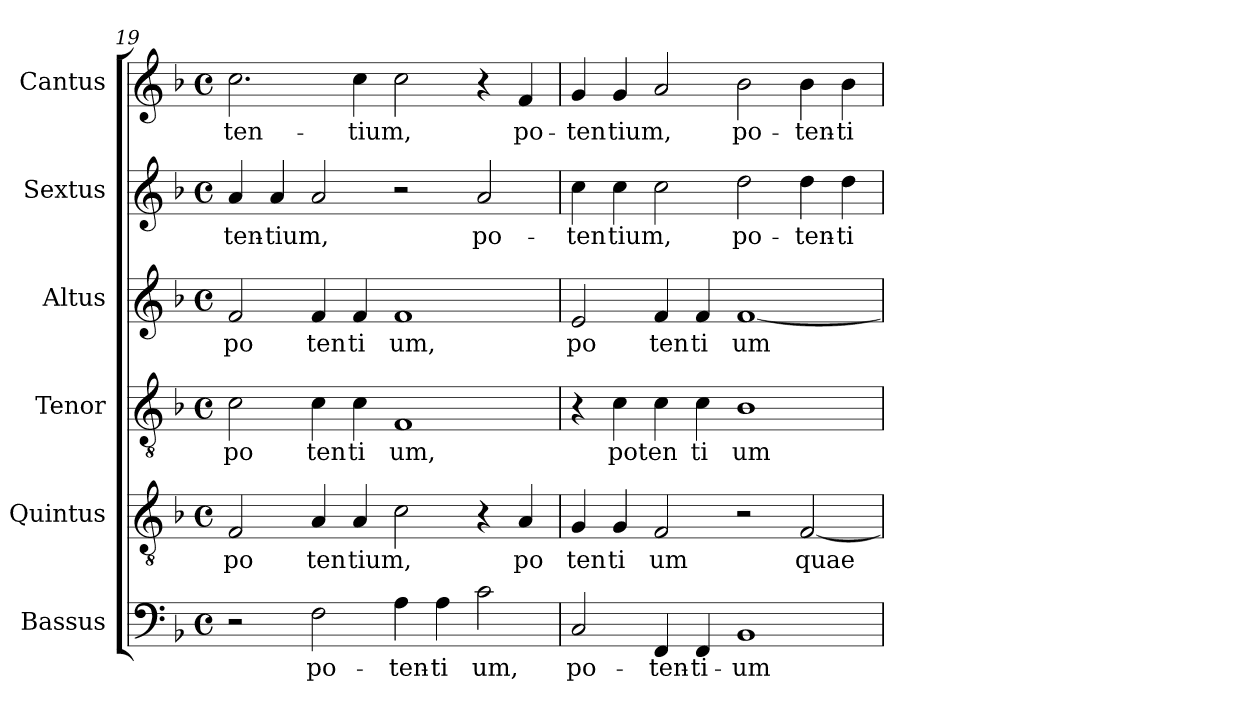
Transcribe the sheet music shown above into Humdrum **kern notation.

**kern	**text	**kern	**text	**kern	**text	**kern	**text	**kern	**text	**kern	**text
*part6	*part6	*part5	*part5	*part4	*part4	*part3	*part3	*part2	*part2	*part1	*part1
*staff6	*staff6	*staff5	*staff5	*staff4	*staff4	*staff3	*staff3	*staff2	*staff2	*staff1	*staff1
*I"Bassus	*	*I"Quintus	*	*I"Tenor	*	*I"Altus	*	*I"Sextus	*	*I"Cantus	*
*clefF4	*	*clefGv2	*	*clefGv2	*	*clefG2	*	*clefG2	*	*clefG2	*
*k[b-]	*	*k[b-]	*	*k[b-]	*	*k[b-]	*	*k[b-]	*	*k[b-]	*
*F:	*	*F:	*	*F:	*	*F:	*	*F:	*	*F:	*
*M4/4	*	*M4/4	*	*M4/4	*	*M4/4	*	*M4/4	*	*M4/4	*
*met(c)	*	*met(c)	*	*met(c)	*	*met(c)	*	*met(c)	*	*met(c)	*
=19	=19	=19	=19	=19	=19	=19	=19	=19	=19	=19	=19
!	!	!	!LO:LY:b:cj	!	!LO:LY:b:cj	!	!LO:LY:b:cj	!	!LO:LY:b:cj	!	!LO:LY:b:cj
2r	.	2F/	po	2c\	po	2f/	po	4a/	-ten-	2.cc\	-ten-
!	!	!	!	!	!	!	!	!	!LO:LY:b	!	!
.	.	.	.	.	.	.	.	4a/	-tium,	.	.
!	!LO:LY:b:cj	!	!LO:LY:b:cj	!	!LO:LY:b:cj	!	!LO:LY:b:cj	!	!	!	!
2F\	po-	4A/	ten	4c\	ten	4f/	ten	2a/	.	.	.
!	!	!	!LO:LY:b	!	!LO:LY:b:cj	!	!LO:LY:b:cj	!	!	!	!LO:LY:b
.	.	4A/	tium,	4c\	ti	4f/	ti	.	.	4cc\	-tium,
!	!LO:LY:b:cj	!	!	!	!LO:LY:b:cj	!	!LO:LY:b:cj	!	!	!	!
4A\	-ten-	2c\	.	1F	um,	1f	um,	2r	.	2cc\	.
!	!LO:LY:b:cj	!	!	!	!	!	!	!	!	!	!
4A\	-ti	.	.	.	.	.	.	.	.	.	.
!	!LO:LY:b:cj	!	!	!	!	!	!	!	!LO:LY:b:cj	!	!
2c\	um,	4r	.	.	.	.	.	2a/	po-	4r	.
!	!	!	!LO:LY:b:cj	!	!	!	!	!	!	!	!LO:LY:b:cj
.	.	4A/	po	.	.	.	.	.	.	4f/	po-
=20	=20	=20	=20	=20	=20	=20	=20	=20	=20	=20	=20
!	!LO:LY:b:cj	!	!LO:LY:b:cj	!	!	!	!LO:LY:b:cj	!	!LO:LY:b:cj	!	!LO:LY:b:cj
2C/	po-	4G/	ten	4r	.	2e/	po	4cc\	-ten	4g/	-ten
!	!	!	!LO:LY:b:cj	!	!LO:LY:b	!	!	!	!LO:LY:b	!	!LO:LY:b
.	.	4G/	ti	4c\	poten	.	.	4cc\	tium,	4g/	tium,
!	!LO:LY:b:cj	!	!LO:LY:b:cj	!	!	!	!LO:LY:b:cj	!	!	!	!
4FF/	-ten-	2F/	um	4c\	.	4f/	ten	2cc\	.	2a/	.
!	!LO:LY:b:cj	!	!	!	!LO:LY:b:cj	!	!LO:LY:b:cj	!	!	!	!
4FF/	-ti-	.	.	4c\	ti	4f/	ti	.	.	.	.
!	!LO:LY:b:cj	!	!	!	!LO:LY:b:cj	!	!LO:LY:b:cj	!	!LO:LY:b:cj	!	!LO:LY:b:cj
1BB-	-um	2r	.	1B-	um	[>1f	um	2dd\	po-	2b-\	po-
!	!	!	!LO:LY:b	!	!	!	!	!	!LO:LY:b:cj	!	!LO:LY:b:cj
.	.	[>2F/	quae	.	.	.	.	4dd\	-ten-	4b-\	-ten-
!	!	!	!	!	!	!	!	!	!LO:LY:b:cj	!	!LO:LY:b:cj
.	.	.	.	.	.	.	.	4dd\	-ti-	4b-\	-ti-
=	=	=	=	=	=	=	=	=	=	=	=
*-	*-	*-	*-	*-	*-	*-	*-	*-	*-	*-	*-
